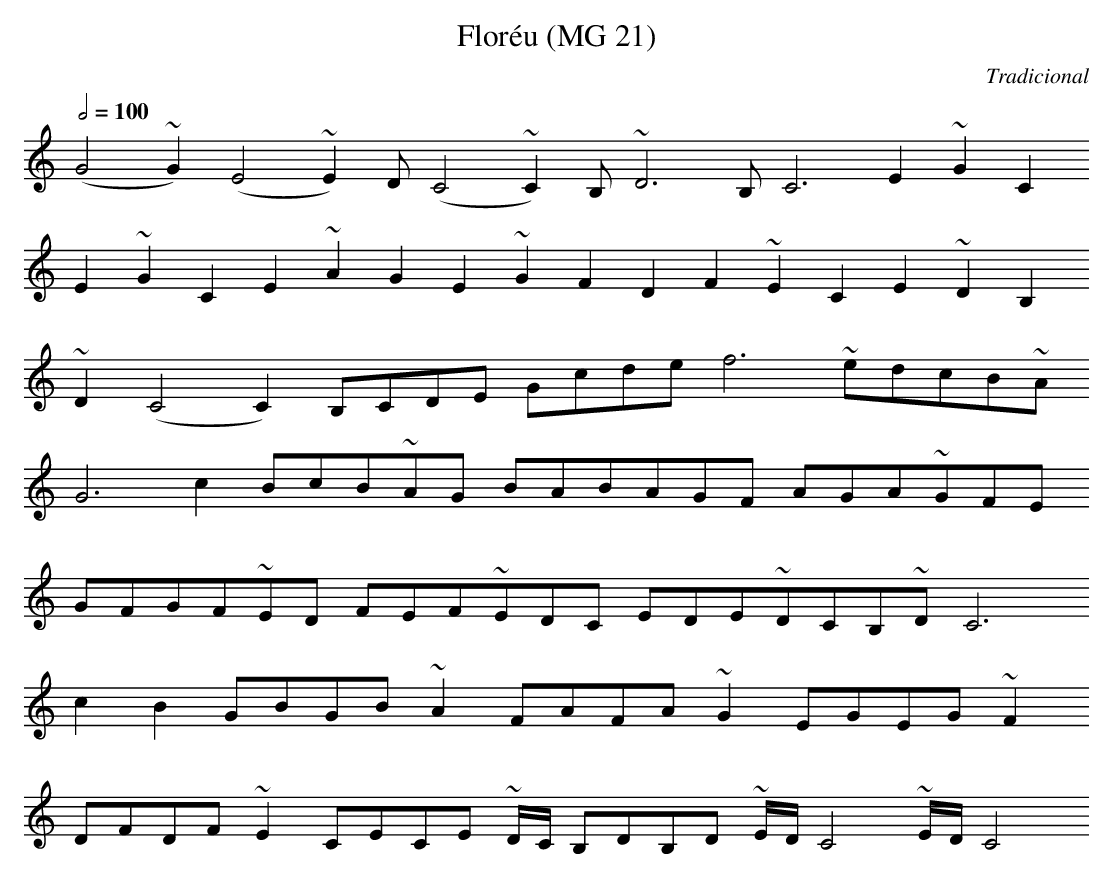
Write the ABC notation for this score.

X:1
T:Floréu (MG 21)
C:Tradicional
E:Nivel 2
M:Llibre
L:1/8
Q:2/4=100
K:C
(G4 ~G2) (E4 ~E2) D (C4 ~C2) B, ~D6 B, C6 E2 ~G2 C2
E2 ~G2 C2 E2 ~A2 G2 E2 ~G2 F2 D2 F2 ~E2 C2 E2 ~D2 B,2
~D2 (C4 C2) B,CDE Gcde f6 ~edcB~A
G6 c2 BcB~AG BABAGF AGA~GFE
GFGF~ED FEF~EDC EDE~DCB,~D C6
c2 B2 GBGB ~A2 FAFA ~G2 EGEG ~F2
DFDF ~E2 CECE ~D/2C/2 B,DB,D ~E/2D/2 C4 ~E/2D/2 C4
